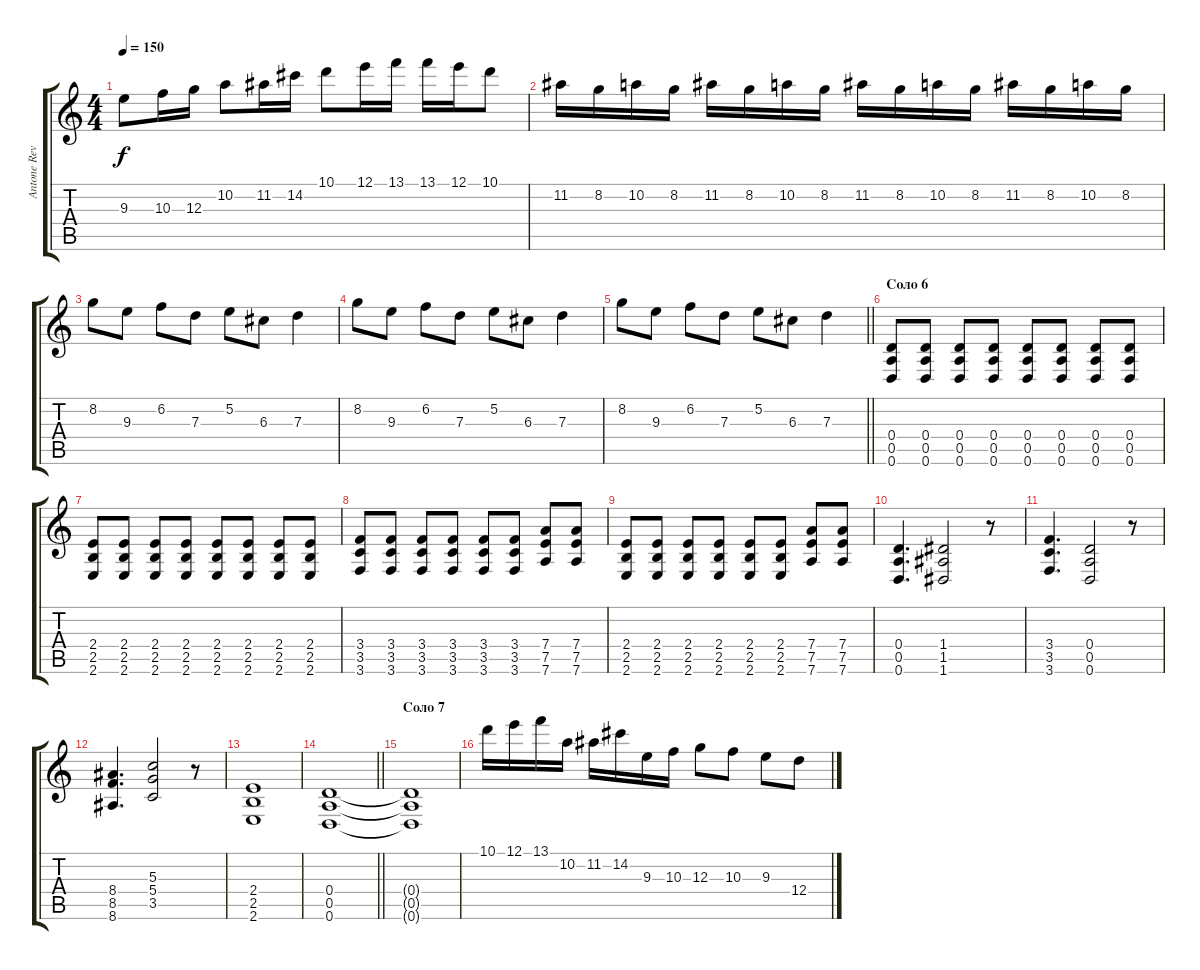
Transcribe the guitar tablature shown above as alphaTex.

\track ("Antone Revenson" "Antone Rev") {instrument distortionguitar}
\staff {score tabs}
\tuning (E4 B3 G3 D3 A2 D2) {hide}
\ts (4 4)
\tempo 150
\clef g2
\ks c
9.3.8{dy f} 10.3.16 12.3.16 10.2.8 11.2.16 14.2.16 10.1.8 12.1.16 13.1.16 13.1.16 12.1.16 10.1.8 |
11.2.16 8.2.16 10.2.16 8.2.16 11.2.16 8.2.16 10.2.16 8.2.16 11.2.16 8.2.16 10.2.16 8.2.16 11.2.16 8.2.16 10.2.16 8.2.16 |
8.2.8 9.3.8 6.2.8 7.3.8 5.2.8 6.3.8 7.3.4 |
8.2.8 9.3.8 6.2.8 7.3.8 5.2.8 6.3.8 7.3.4 |
\barLineRight lightlight
8.2.8 9.3.8 6.2.8 7.3.8 5.2.8 6.3.8 7.3.4 |
\section ("" "Соло 6")
(0.4 0.5 0.6).8 (0.4 0.5 0.6).8 (0.4 0.5 0.6).8 (0.4 0.5 0.6).8 (0.4 0.5 0.6).8 (0.4 0.5 0.6).8 (0.4 0.5 0.6).8 (0.4 0.5 0.6).8 |
(2.4 2.5 2.6).8 (2.4 2.5 2.6).8 (2.4 2.5 2.6).8 (2.4 2.5 2.6).8 (2.4 2.5 2.6).8 (2.4 2.5 2.6).8 (2.4 2.5 2.6).8 (2.4 2.5 2.6).8 |
(3.4 3.5 3.6).8 (3.4 3.5 3.6).8 (3.4 3.5 3.6).8 (3.4 3.5 3.6).8 (3.4 3.5 3.6).8 (3.4 3.5 3.6).8 (7.4 7.5 7.6).8 (7.4 7.5 7.6).8 |
(2.4 2.5 2.6).8 (2.4 2.5 2.6).8 (2.4 2.5 2.6).8 (2.4 2.5 2.6).8 (2.4 2.5 2.6).8 (2.4 2.5 2.6).8 (7.4 7.5 7.6).8 (7.4 7.5 7.6).8 |
(0.4 0.5 0.6).4{d} (1.4 1.5 1.6).2 r.8 |
(3.4 3.5 3.6).4{d} (0.4 0.5 0.6).2 r.8 |
(8.4 8.5 8.6).4{d} (5.3 5.4 3.5).2 r.8 |
(2.4 2.5 2.6).1 |
\barLineRight lightlight
(0.4 0.5 0.6).1 |
\section ("" "Соло 7")
(0.4{t} 0.5{t} 0.6{t}).1 |
10.1.16 12.1.16 13.1.16 10.2.16 11.2.16 14.2.16 9.3.16 10.3.16 12.3.8 10.3.8 9.3.8 12.4.8
